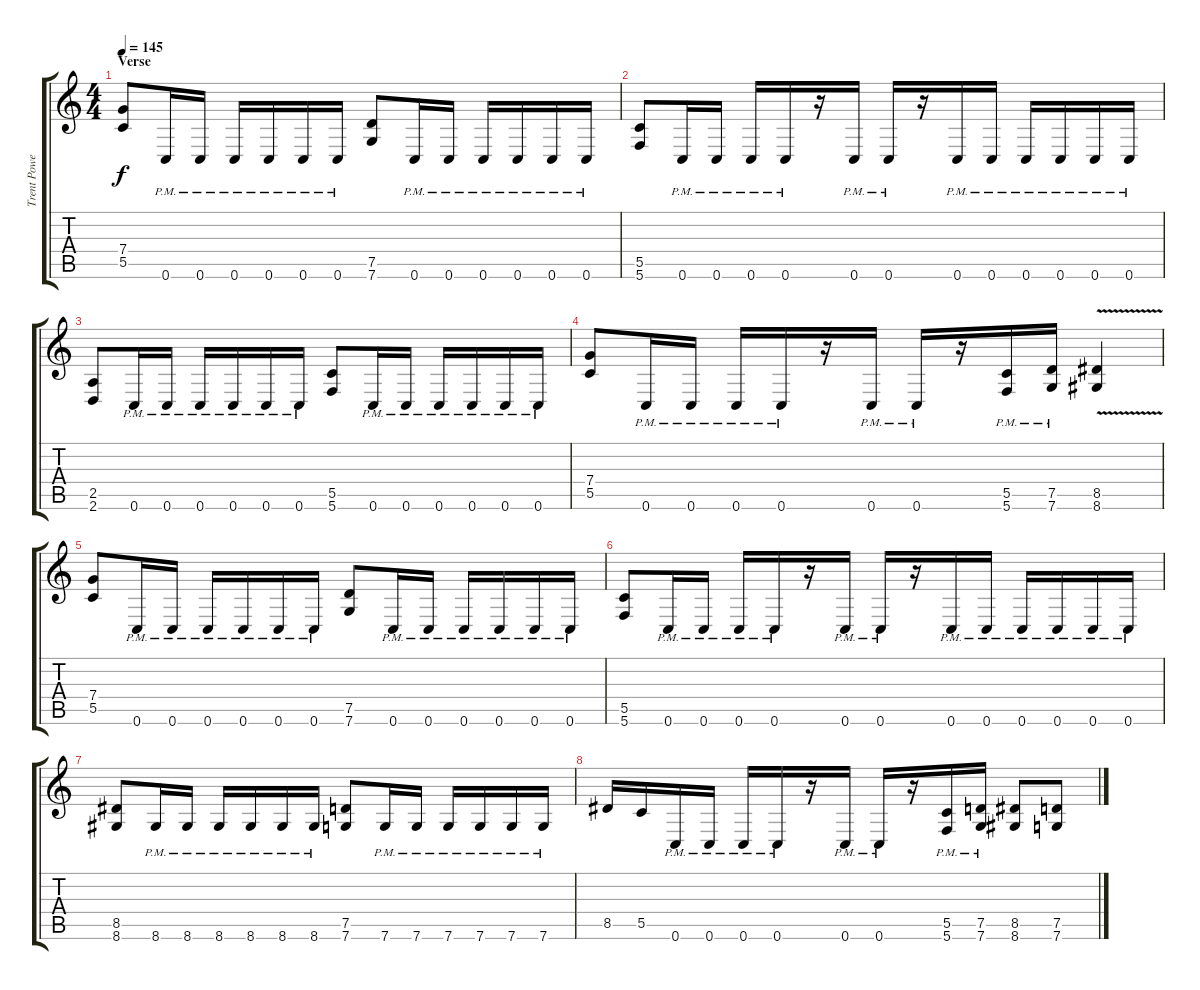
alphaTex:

\track ("Trent Powell" "Trent Powe") {instrument distortionguitar}
\staff {score tabs}
\tuning (D4 A3 F3 C3 G2 C2) {hide}
\ts (4 4)
\section ("" "Verse")
\tempo 145
\clef g2
\ks c
(7.4 5.5).8{dy f} 0.6{pm}.16 0.6{pm}.16 0.6{pm}.16 0.6{pm}.16 0.6{pm}.16 0.6{pm}.16 (7.5 7.6).8 0.6{pm}.16 0.6{pm}.16 0.6{pm}.16 0.6{pm}.16 0.6{pm}.16 0.6{pm}.16 |
(5.5 5.6).8 0.6{pm}.16 0.6{pm}.16 0.6{pm}.16 0.6{pm}.16 r.16 0.6{pm}.16 0.6{pm}.16 r.16 0.6{pm}.16 0.6{pm}.16 0.6{pm}.16 0.6{pm}.16 0.6{pm}.16 0.6{pm}.16 |
(2.5 2.6).8 0.6{pm}.16 0.6{pm}.16 0.6{pm}.16 0.6{pm}.16 0.6{pm}.16 0.6{pm}.16 (5.5 5.6).8 0.6{pm}.16 0.6{pm}.16 0.6{pm}.16 0.6{pm}.16 0.6{pm}.16 0.6{pm}.16 |
(7.4 5.5).8 0.6{pm}.16 0.6{pm}.16 0.6{pm}.16 0.6{pm}.16 r.16 0.6{pm}.16 0.6{pm}.16 r.16 (5.5{pm} 5.6{pm}).16 (7.5{pm} 7.6{pm}).16 (8.5 8.6{v}).4 |
(7.4 5.5).8 0.6{pm}.16 0.6{pm}.16 0.6{pm}.16 0.6{pm}.16 0.6{pm}.16 0.6{pm}.16 (7.5 7.6).8 0.6{pm}.16 0.6{pm}.16 0.6{pm}.16 0.6{pm}.16 0.6{pm}.16 0.6{pm}.16 |
(5.5 5.6).8 0.6{pm}.16 0.6{pm}.16 0.6{pm}.16 0.6{pm}.16 r.16 0.6{pm}.16 0.6{pm}.16 r.16 0.6{pm}.16 0.6{pm}.16 0.6{pm}.16 0.6{pm}.16 0.6{pm}.16 0.6{pm}.16 |
(8.5 8.6).8 8.6{pm}.16 8.6{pm}.16 8.6{pm}.16 8.6{pm}.16 8.6{pm}.16 8.6{pm}.16 (7.5 7.6).8 7.6{pm}.16 7.6{pm}.16 7.6{pm}.16 7.6{pm}.16 7.6{pm}.16 7.6{pm}.16 |
8.5.16 5.5.16 0.6{pm}.16 0.6{pm}.16 0.6{pm}.16 0.6{pm}.16 r.16 0.6{pm}.16 0.6{pm}.16 r.16 (5.5 5.6{pm}).16 (7.5 7.6{pm}).16 (8.5 8.6).8 (7.5 7.6).8
